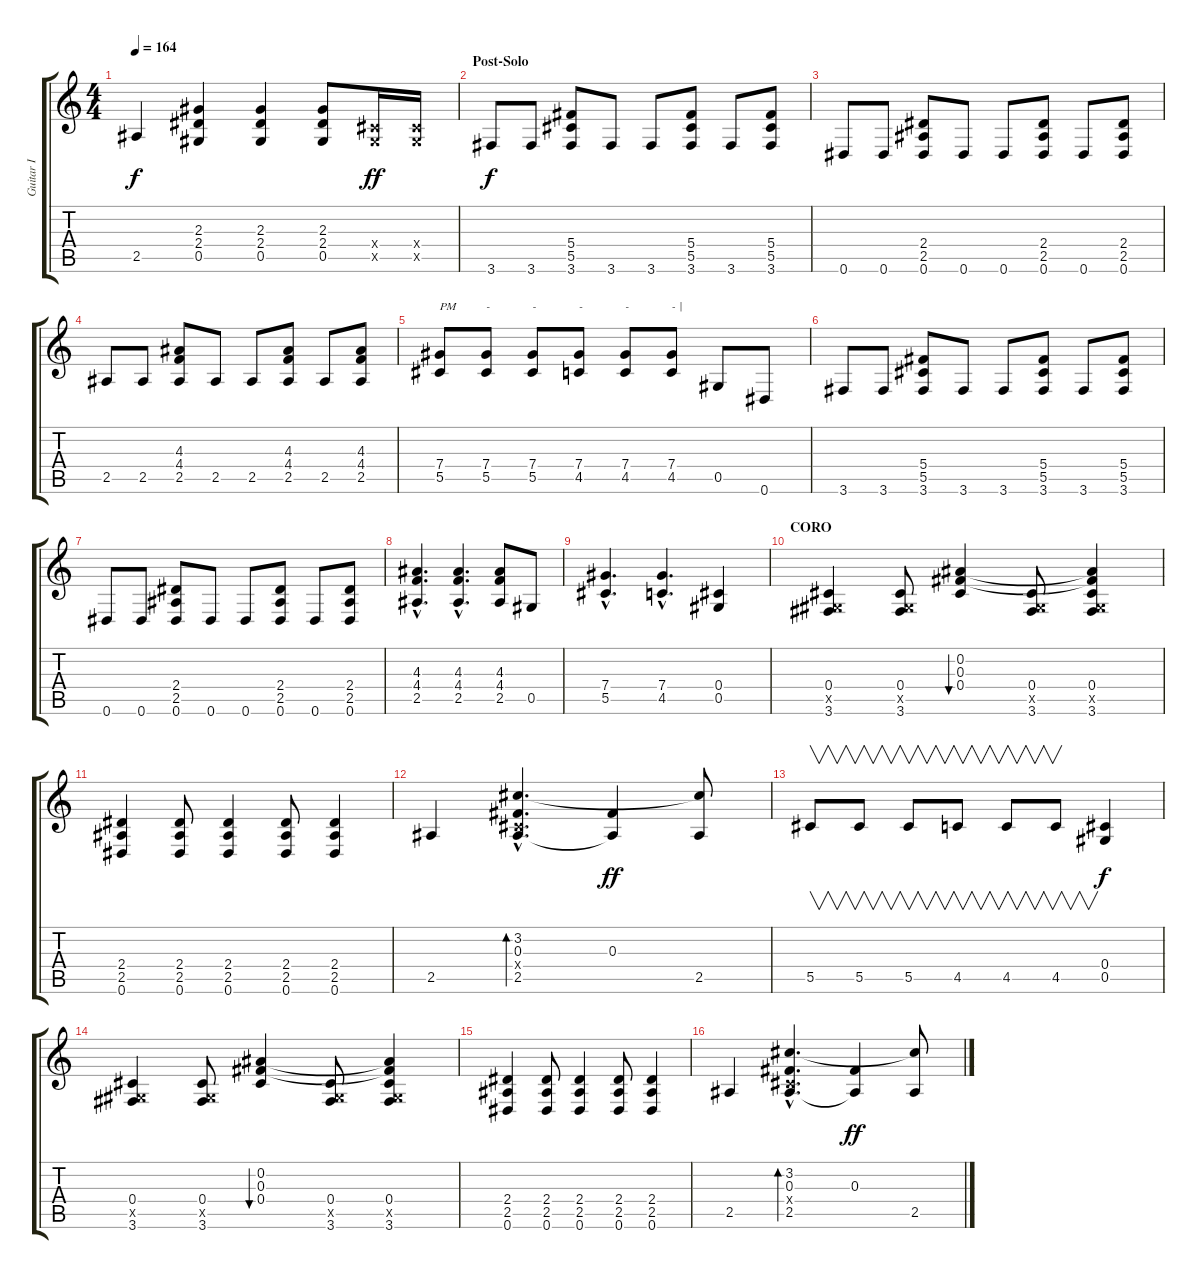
\track ("Guitar I" "Guitar I") {instrument distortionguitar}
\staff {score tabs}
\tuning (Eb4 Bb3 Gb3 Db3 Ab2 Eb2) {hide}
\ts (4 4)
\tempo 164
\clef g2
\ks c
2.5{t}.4{dy f} (2.3 2.4 0.5).4 (2.3 2.4 0.5).4 (2.3 2.4 0.5).8 (0.4{x} 0.5{x}).16{dy ff} (0.4{x} 0.5{x}).16 |
\section ("" "Post-Solo")
3.6.8{dy f} 3.6.8 (5.4 5.5 3.6).8 3.6.8 3.6.8 (5.4 5.5 3.6).8 3.6.8 (5.4 5.5 3.6).8 |
0.6.8 0.6.8 (2.4 2.5 0.6).8 0.6.8 0.6.8 (2.4 2.5 0.6).8 0.6.8 (2.4 2.5 0.6).8 |
2.5.8 2.5.8 (4.3 4.4 2.5).8 2.5.8 2.5.8 (4.3 4.4 2.5).8 2.5.8 (4.3 4.4 2.5).8 |
(7.4 5.5).8{txt "PM"} (7.4 5.5).8{txt "-"} (7.4 5.5).8{txt "-"} (7.4 4.5).8{txt "-"} (7.4 4.5).8{txt "-"} (7.4 4.5).8{txt "- |"} 0.5.8 0.6.8 |
3.6.8 3.6.8 (5.4 5.5 3.6).8 3.6.8 3.6.8 (5.4 5.5 3.6).8 3.6.8 (5.4 5.5 3.6).8 |
0.6.8 0.6.8 (2.4 2.5 0.6).8 0.6.8 0.6.8 (2.4 2.5 0.6).8 0.6.8 (2.4 2.5 0.6).8 |
(4.3{hac} 4.4{hac} 2.5{hac}).4{d} (4.3{hac} 4.4{hac} 2.5{hac}).4{d} (4.3 4.4 2.5).8 0.5.8 |
(7.4{hac} 5.5{hac}).4{d} (7.4{hac} 4.5{hac}).4{d} (0.4 0.5).4 |
\section ("" "CORO")
(0.4 0.5{x} 3.6).4 (0.4 0.5{x} 3.6).8 (0.2 0.3 0.4).4{bu 60} (0.4 0.5{x} 3.6).8 (0.2{t} 0.3{t} 0.4 0.5{x} 3.6).4 |
(2.4 2.5 0.6).4 (2.4 2.5 0.6).8 (2.4 2.5 0.6).4 (2.4 2.5 0.6).8 (2.4 2.5 0.6).4 |
2.5.4 (3.2{hac} 0.3{hac} 0.4{hac x} 2.5{hac}).4{d bd 60} (0.3 2.5{t}).4{dy ff} (3.2{t} 2.5).8 |
5.5.8{v} 5.5.8{v} 5.5.8{v} 4.5.8{v} 4.5.8{v} 4.5.8{v} (0.4 0.5).4{dy f} |
(0.4 0.5{x} 3.6).4 (0.4 0.5{x} 3.6).8 (0.2 0.3 0.4).4{bu 60} (0.4 0.5{x} 3.6).8 (0.2{t} 0.3{t} 0.4 0.5{x} 3.6).4 |
(2.4 2.5 0.6).4 (2.4 2.5 0.6).8 (2.4 2.5 0.6).4 (2.4 2.5 0.6).8 (2.4 2.5 0.6).4 |
2.5.4 (3.2{hac} 0.3{hac} 0.4{hac x} 2.5{hac}).4{d bd 60} (0.3 2.5{t}).4{dy ff} (3.2{t} 2.5).8
